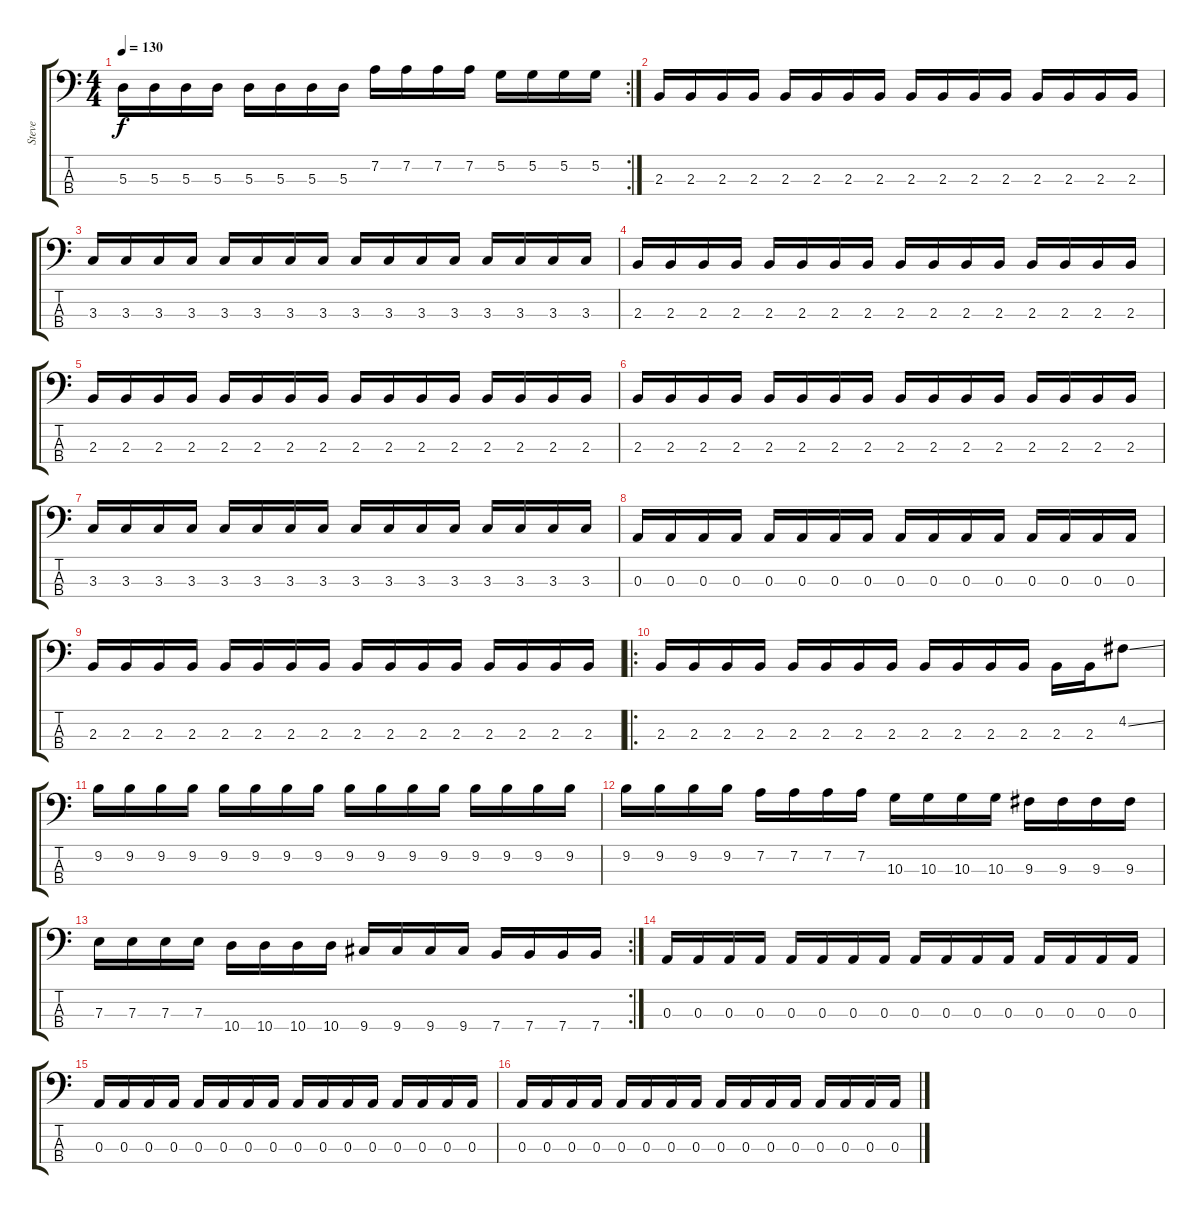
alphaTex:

\track ("Steve" "Steve") {instrument electricbassfinger}
\staff {score tabs}
\tuning (G2 D2 A1 E1) {hide}
\rc 2
\ts (4 4)
\tempo 130
\clef f4
\ks c
5.3.16{dy f} 5.3.16 5.3.16 5.3.16 5.3.16 5.3.16 5.3.16 5.3.16 7.2.16 7.2.16 7.2.16 7.2.16 5.2.16 5.2.16 5.2.16 5.2.16 |
2.3.16 2.3.16 2.3.16 2.3.16 2.3.16 2.3.16 2.3.16 2.3.16 2.3.16 2.3.16 2.3.16 2.3.16 2.3.16 2.3.16 2.3.16 2.3.16 |
3.3.16 3.3.16 3.3.16 3.3.16 3.3.16 3.3.16 3.3.16 3.3.16 3.3.16 3.3.16 3.3.16 3.3.16 3.3.16 3.3.16 3.3.16 3.3.16 |
2.3.16 2.3.16 2.3.16 2.3.16 2.3.16 2.3.16 2.3.16 2.3.16 2.3.16 2.3.16 2.3.16 2.3.16 2.3.16 2.3.16 2.3.16 2.3.16 |
2.3.16 2.3.16 2.3.16 2.3.16 2.3.16 2.3.16 2.3.16 2.3.16 2.3.16 2.3.16 2.3.16 2.3.16 2.3.16 2.3.16 2.3.16 2.3.16 |
2.3.16 2.3.16 2.3.16 2.3.16 2.3.16 2.3.16 2.3.16 2.3.16 2.3.16 2.3.16 2.3.16 2.3.16 2.3.16 2.3.16 2.3.16 2.3.16 |
3.3.16 3.3.16 3.3.16 3.3.16 3.3.16 3.3.16 3.3.16 3.3.16 3.3.16 3.3.16 3.3.16 3.3.16 3.3.16 3.3.16 3.3.16 3.3.16 |
0.3.16 0.3.16 0.3.16 0.3.16 0.3.16 0.3.16 0.3.16 0.3.16 0.3.16 0.3.16 0.3.16 0.3.16 0.3.16 0.3.16 0.3.16 0.3.16 |
2.3.16 2.3.16 2.3.16 2.3.16 2.3.16 2.3.16 2.3.16 2.3.16 2.3.16 2.3.16 2.3.16 2.3.16 2.3.16 2.3.16 2.3.16 2.3.16 |
\ro
2.3.16 2.3.16 2.3.16 2.3.16 2.3.16 2.3.16 2.3.16 2.3.16 2.3.16 2.3.16 2.3.16 2.3.16 2.3.16 2.3.16 4.2{ss}.8 |
9.2.16 9.2.16 9.2.16 9.2.16 9.2.16 9.2.16 9.2.16 9.2.16 9.2.16 9.2.16 9.2.16 9.2.16 9.2.16 9.2.16 9.2.16 9.2.16 |
9.2.16 9.2.16 9.2.16 9.2.16 7.2.16 7.2.16 7.2.16 7.2.16 10.3.16 10.3.16 10.3.16 10.3.16 9.3.16 9.3.16 9.3.16 9.3.16 |
\rc 2
7.3.16 7.3.16 7.3.16 7.3.16 10.4.16 10.4.16 10.4.16 10.4.16 9.4.16 9.4.16 9.4.16 9.4.16 7.4.16 7.4.16 7.4.16 7.4.16 |
0.3.16 0.3.16 0.3.16 0.3.16 0.3.16 0.3.16 0.3.16 0.3.16 0.3.16 0.3.16 0.3.16 0.3.16 0.3.16 0.3.16 0.3.16 0.3.16 |
0.3.16 0.3.16 0.3.16 0.3.16 0.3.16 0.3.16 0.3.16 0.3.16 0.3.16 0.3.16 0.3.16 0.3.16 0.3.16 0.3.16 0.3.16 0.3.16 |
0.3.16 0.3.16 0.3.16 0.3.16 0.3.16 0.3.16 0.3.16 0.3.16 0.3.16 0.3.16 0.3.16 0.3.16 0.3.16 0.3.16 0.3.16 0.3.16
